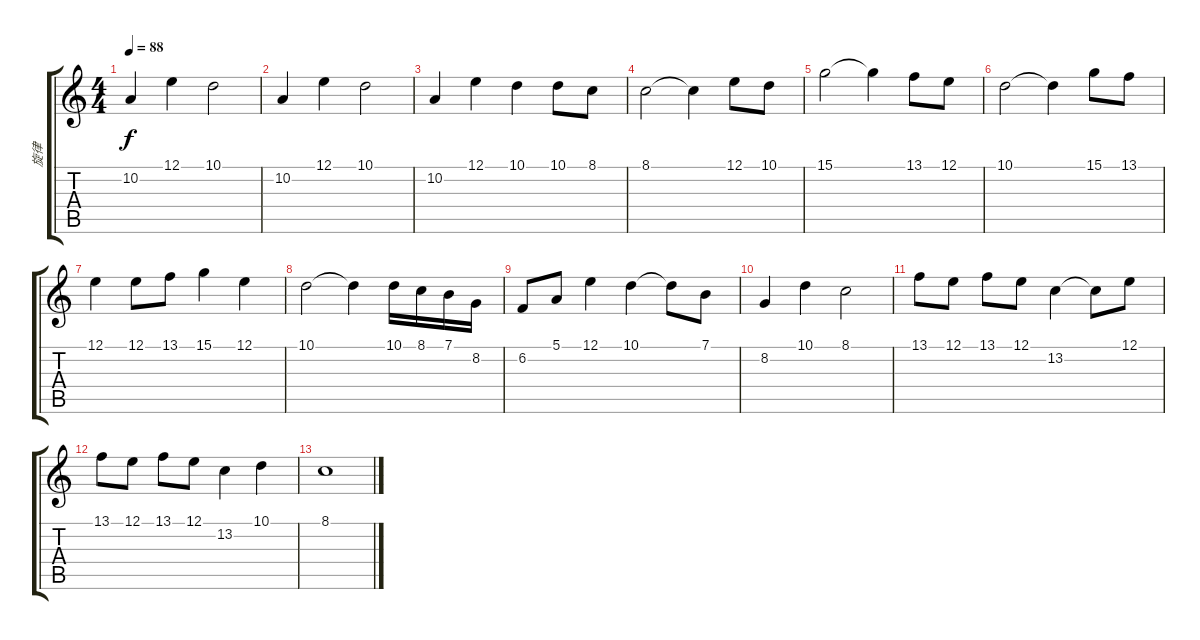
\track ("旋律" "旋律") {instrument viola}
\staff {score tabs}
\tuning (E4 B3 G3 D3 A2 E2) {hide}
\ts (4 4)
\tempo 88
\clef g2
\ks c
10.2.4{dy f} 12.1.4 10.1.2 |
10.2.4 12.1.4 10.1.2 |
10.2.4 12.1.4 10.1.4 10.1.8 8.1.8 |
8.1.2 8.1{t}.4 12.1.8 10.1.8 |
15.1.2 15.1{t}.4 13.1.8 12.1.8 |
10.1.2 10.1{t}.4 15.1.8 13.1.8 |
12.1.4 12.1.8 13.1.8 15.1.4 12.1.4 |
10.1.2 10.1{t}.4 10.1.16 8.1.16 7.1.16 8.2.16 |
6.2.8 5.1.8 12.1.4 10.1.4 10.1{t}.8 7.1.8 |
8.2.4 10.1.4 8.1.2 |
13.1.8 12.1.8 13.1.8 12.1.8 13.2.4 13.2{t}.8 12.1.8 |
13.1.8 12.1.8 13.1.8 12.1.8 13.2.4 10.1.4 |
8.1.1
